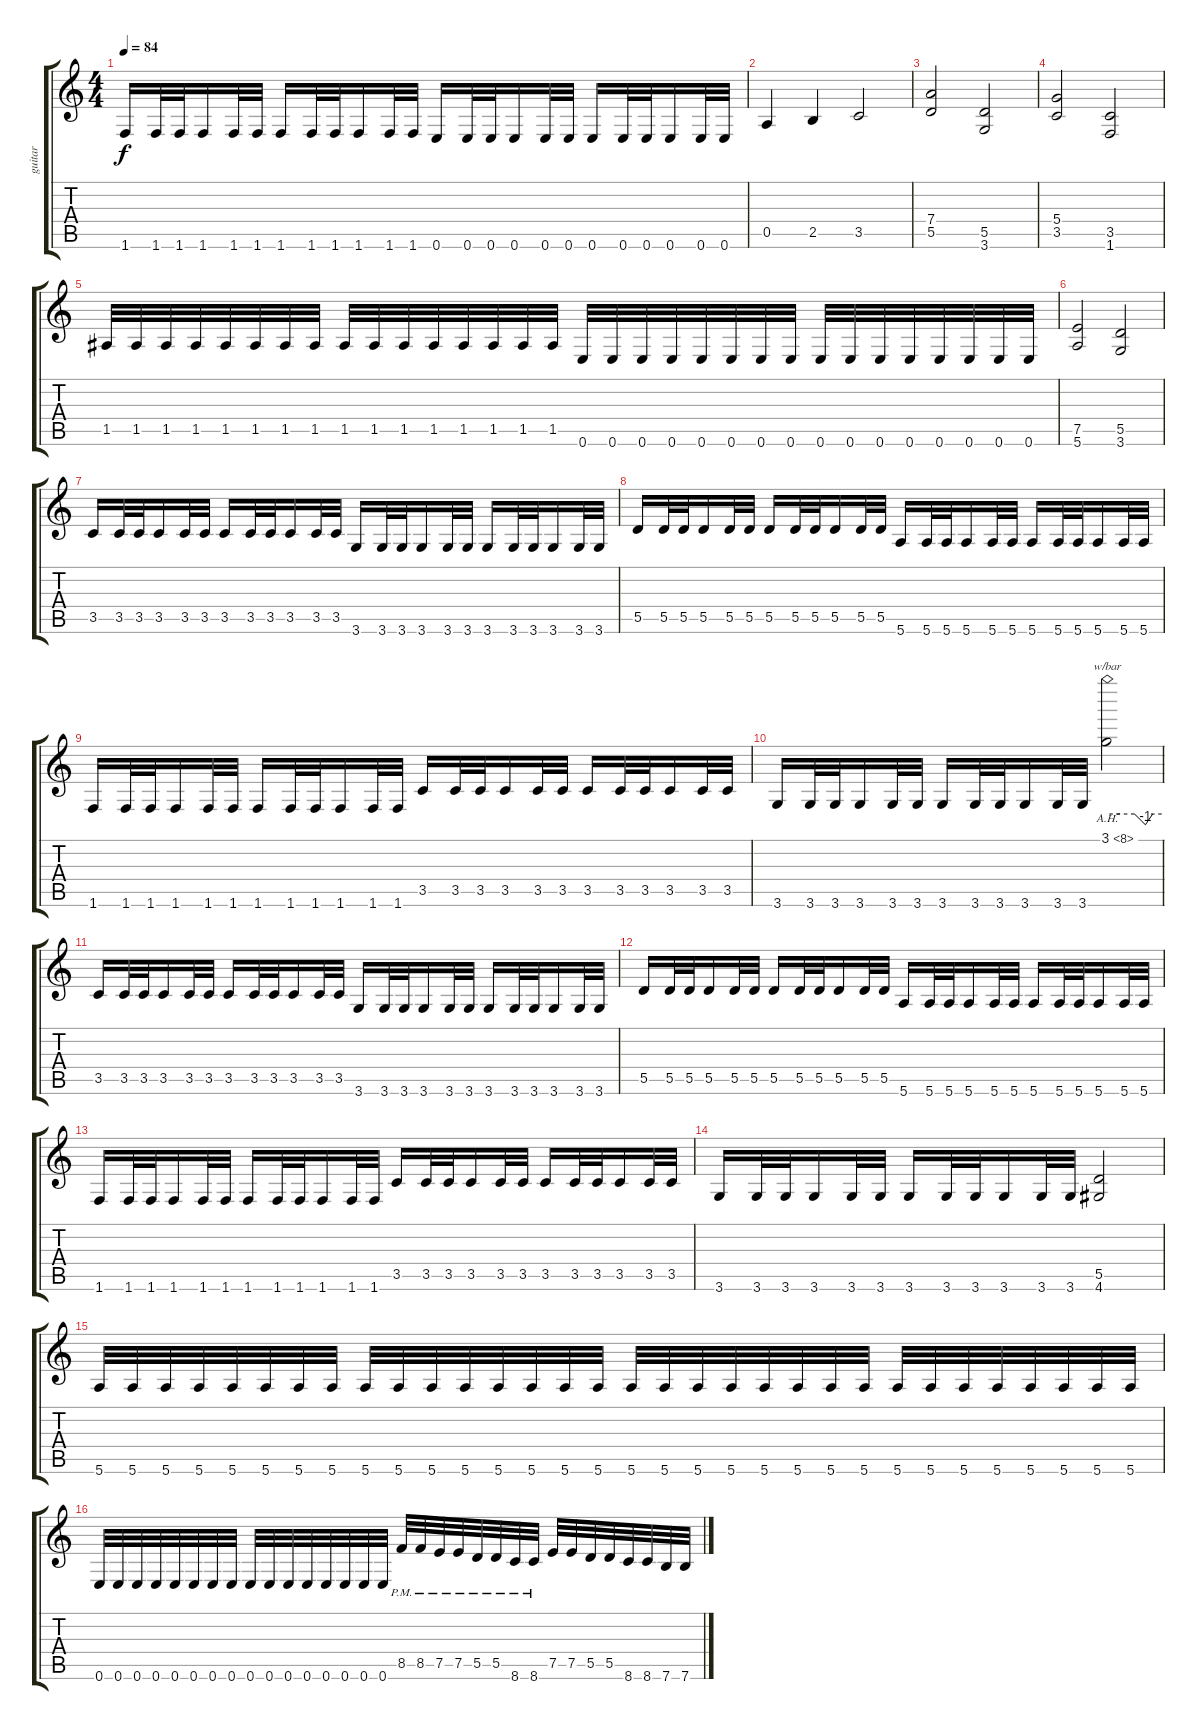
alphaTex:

\track ("guitar" "guitar") {instrument distortionguitar}
\staff {score tabs}
\tuning (E4 B3 G3 D3 A2 E2) {hide}
\ts (4 4)
\tempo 84
\clef g2
\ks c
1.6.16{dy f} 1.6.32 1.6.32 1.6.16 1.6.32 1.6.32 1.6.16 1.6.32 1.6.32 1.6.16 1.6.32 1.6.32 0.6.16 0.6.32 0.6.32 0.6.16 0.6.32 0.6.32 0.6.16 0.6.32 0.6.32 0.6.16 0.6.32 0.6.32 |
0.5.4 2.5.4 3.5.2 |
(7.4 5.5).2 (5.5 3.6).2 |
(5.4 3.5).2 (3.5 1.6).2 |
1.5.32 1.5.32 1.5.32 1.5.32 1.5.32 1.5.32 1.5.32 1.5.32 1.5.32 1.5.32 1.5.32 1.5.32 1.5.32 1.5.32 1.5.32 1.5.32 0.6.32 0.6.32 0.6.32 0.6.32 0.6.32 0.6.32 0.6.32 0.6.32 0.6.32 0.6.32 0.6.32 0.6.32 0.6.32 0.6.32 0.6.32 0.6.32 |
(7.5 5.6).2 (5.5 3.6).2 |
3.5.16 3.5.32 3.5.32 3.5.16 3.5.32 3.5.32 3.5.16 3.5.32 3.5.32 3.5.16 3.5.32 3.5.32 3.6.16 3.6.32 3.6.32 3.6.16 3.6.32 3.6.32 3.6.16 3.6.32 3.6.32 3.6.16 3.6.32 3.6.32 |
5.5.16 5.5.32 5.5.32 5.5.16 5.5.32 5.5.32 5.5.16 5.5.32 5.5.32 5.5.16 5.5.32 5.5.32 5.6.16 5.6.32 5.6.32 5.6.16 5.6.32 5.6.32 5.6.16 5.6.32 5.6.32 5.6.16 5.6.32 5.6.32 |
1.6.16 1.6.32 1.6.32 1.6.16 1.6.32 1.6.32 1.6.16 1.6.32 1.6.32 1.6.16 1.6.32 1.6.32 3.5.16 3.5.32 3.5.32 3.5.16 3.5.32 3.5.32 3.5.16 3.5.32 3.5.32 3.5.16 3.5.32 3.5.32 |
3.6.16 3.6.32 3.6.32 3.6.16 3.6.32 3.6.32 3.6.16 3.6.32 3.6.32 3.6.16 3.6.32 3.6.32 3.1{ah 5}.2{tbe (custom default 0 0 14 0 30 0 42 -4 50 0 60 0)} |
3.5.16 3.5.32 3.5.32 3.5.16 3.5.32 3.5.32 3.5.16 3.5.32 3.5.32 3.5.16 3.5.32 3.5.32 3.6.16 3.6.32 3.6.32 3.6.16 3.6.32 3.6.32 3.6.16 3.6.32 3.6.32 3.6.16 3.6.32 3.6.32 |
5.5.16 5.5.32 5.5.32 5.5.16 5.5.32 5.5.32 5.5.16 5.5.32 5.5.32 5.5.16 5.5.32 5.5.32 5.6.16 5.6.32 5.6.32 5.6.16 5.6.32 5.6.32 5.6.16 5.6.32 5.6.32 5.6.16 5.6.32 5.6.32 |
1.6.16 1.6.32 1.6.32 1.6.16 1.6.32 1.6.32 1.6.16 1.6.32 1.6.32 1.6.16 1.6.32 1.6.32 3.5.16 3.5.32 3.5.32 3.5.16 3.5.32 3.5.32 3.5.16 3.5.32 3.5.32 3.5.16 3.5.32 3.5.32 |
3.6.16 3.6.32 3.6.32 3.6.16 3.6.32 3.6.32 3.6.16 3.6.32 3.6.32 3.6.16 3.6.32 3.6.32 (5.5 4.6).2 |
5.6.32 5.6.32 5.6.32 5.6.32 5.6.32 5.6.32 5.6.32 5.6.32 5.6.32 5.6.32 5.6.32 5.6.32 5.6.32 5.6.32 5.6.32 5.6.32 5.6.32 5.6.32 5.6.32 5.6.32 5.6.32 5.6.32 5.6.32 5.6.32 5.6.32 5.6.32 5.6.32 5.6.32 5.6.32 5.6.32 5.6.32 5.6.32 |
0.6.32 0.6.32 0.6.32 0.6.32 0.6.32 0.6.32 0.6.32 0.6.32 0.6.32 0.6.32 0.6.32 0.6.32 0.6.32 0.6.32 0.6.32 0.6.32 8.5{pm}.32 8.5{pm}.32 7.5{pm}.32 7.5{pm}.32 5.5{pm}.32 5.5{pm}.32 8.6{pm}.32 8.6{pm}.32 7.5.32 7.5.32 5.5.32 5.5.32 8.6.32 8.6.32 7.6.32 7.6.32
